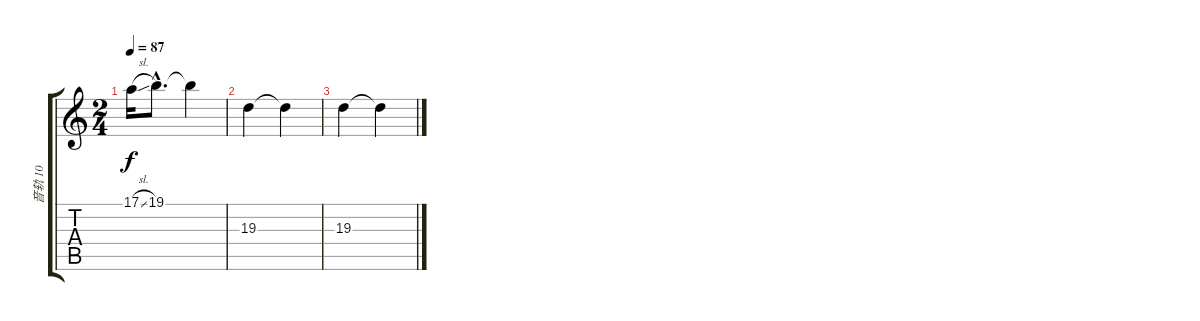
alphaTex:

\track ("音轨 10" "音轨 10") {instrument stringensemble1}
\staff {score tabs}
\tuning (E4 B3 G3 D3 A2 E2) {hide}
\ts (2 4)
\tempo 87
\clef g2
\ks c
17.1{sl}.16{dy f} 19.1{hac}.8{d} 19.1{t}.4 |
19.3.4 19.3{t}.4 |
19.3.4 19.3{t}.4
